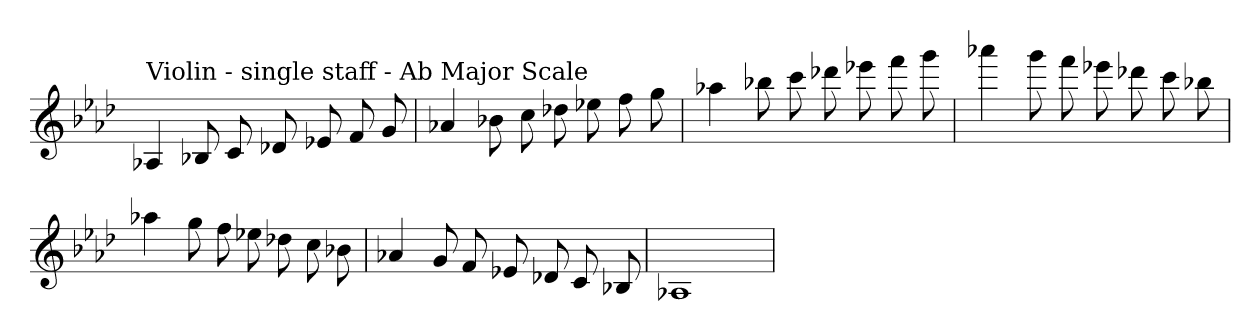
**kern
*part1
*staff1
*clefG2
*k[b-e-a-d-]
*A-:
=
!LO:TX:a:t=Violin - single staff - Ab Major Scale
4A-X
8B-X
8c
8d-X
8e-X
8f
8g
=
4a-X
8b-X
8cc
8dd-X
8ee-X
8ff
8gg
=
4aa-X
8bb-X
8ccc
8ddd-X
8eee-X
8fff
8ggg
=
4aaa-X
8ggg
8fff
8eee-X
8ddd-X
8ccc
8bb-X
=
4aa-X
8gg
8ff
8ee-X
8dd-X
8cc
8b-X
=
4a-X
8g
8f
8e-X
8d-X
8c
8B-X
=
1A-X
=
*-
